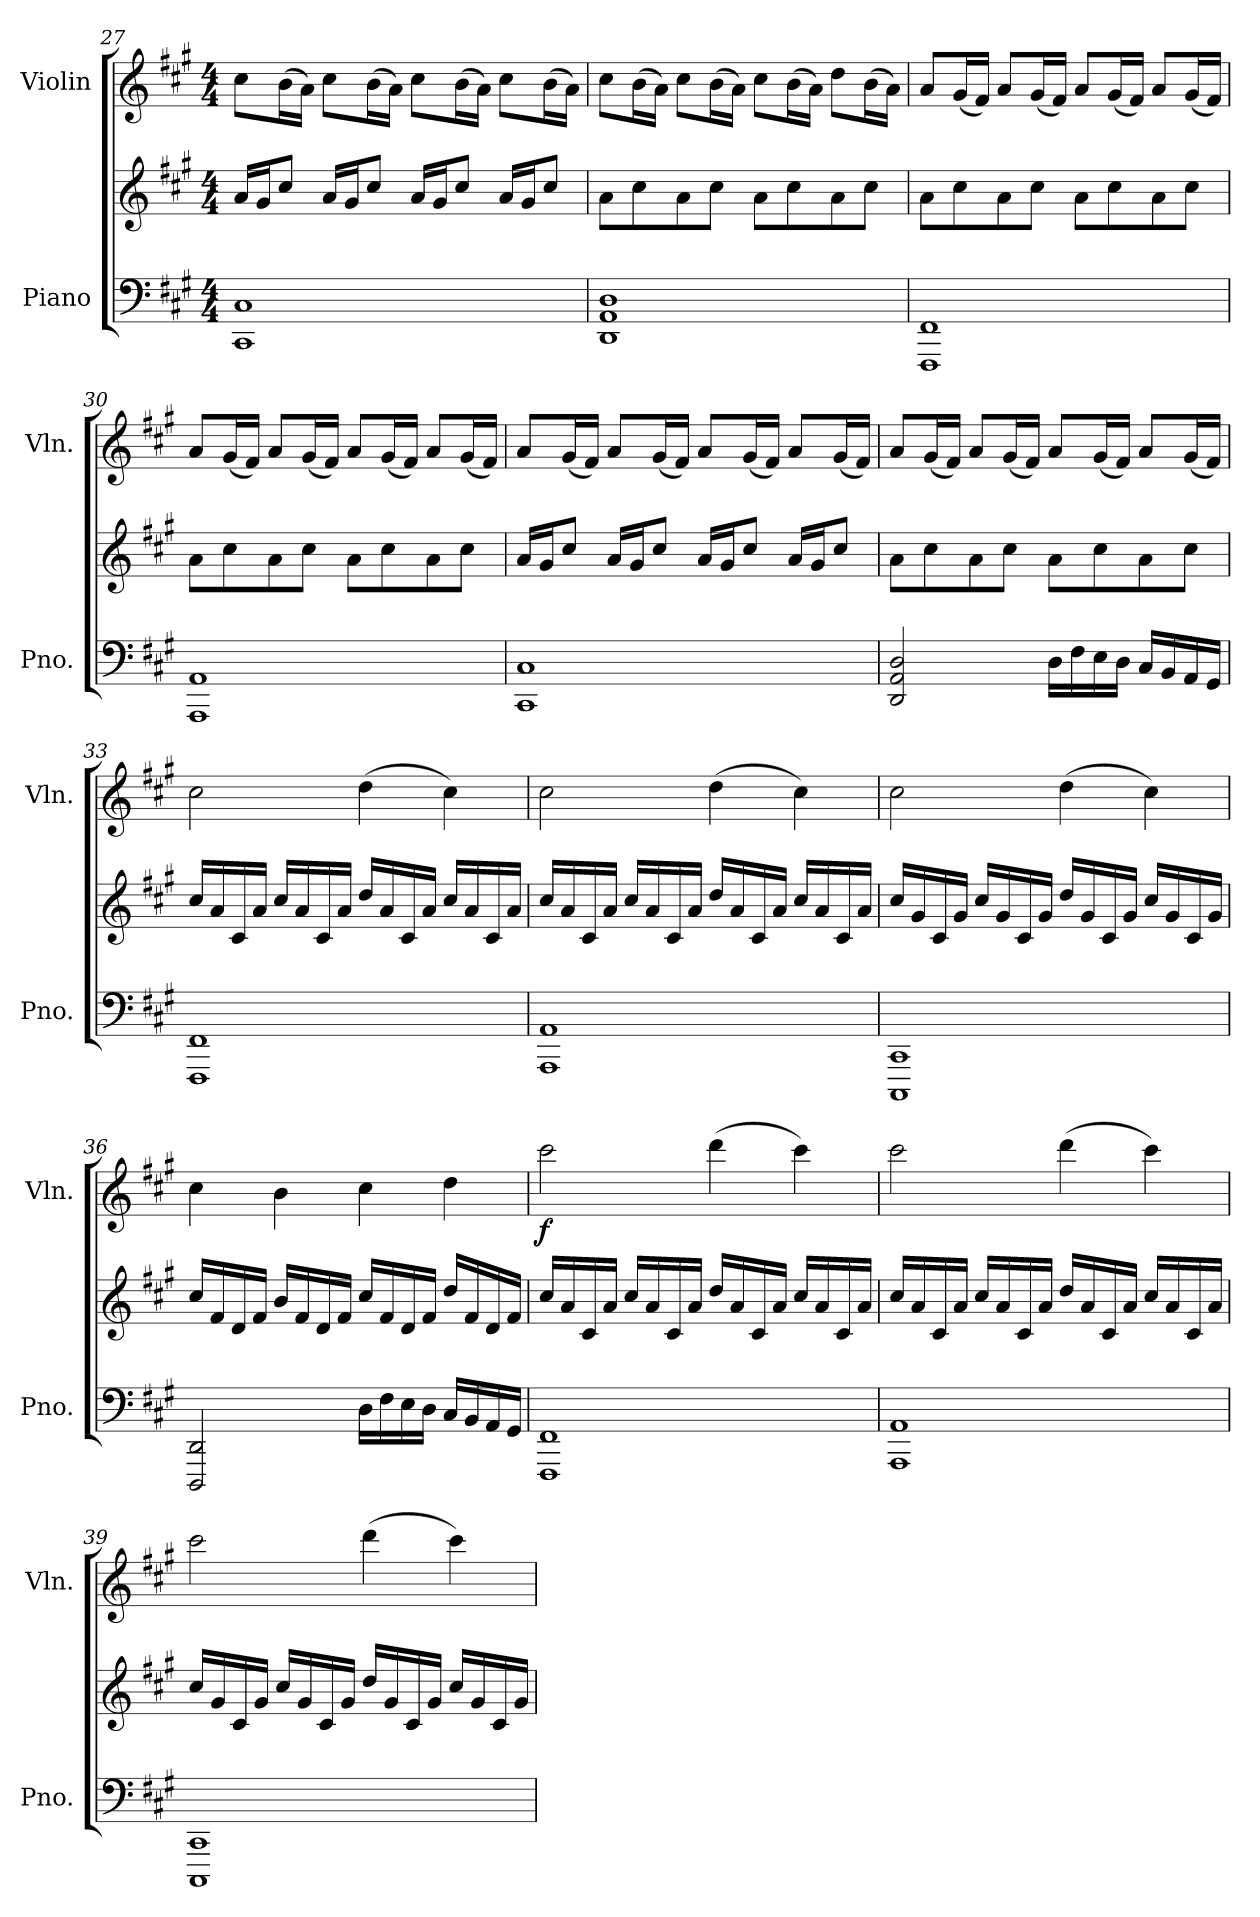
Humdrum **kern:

**kern	**kern	**kern	**dynam
*part2	*part2	*part1	*part1
*staff3	*staff2	*staff1	*staff1
*I"Piano	*	*I"Violin	*
*I'Pno.	*	*I'Vln.	*
*clefF4	*clefG2	*clefG2	*
*k[f#c#g#]	*k[f#c#g#]	*k[f#c#g#]	*
*M4/4	*M4/4	*M4/4	*
=27	=27	=27	=27
1CC# 1C#	16a/LL	8cc#\L	.
.	16g#/J	.	.
.	8cc#/J	(16b\L	.
.	.	16a\JJ)	.
.	16a/LL	8cc#\L	.
.	16g#/J	.	.
.	8cc#/J	(16b\L	.
.	.	16a\JJ)	.
.	16a/LL	8cc#\L	.
.	16g#/J	.	.
.	8cc#/J	(16b\L	.
.	.	16a\JJ)	.
.	16a/LL	8cc#\L	.
.	16g#/J	.	.
.	8cc#/J	(16b\L	.
.	.	16a\JJ)	.
!!LO:LB:g=z
=28	=28	=28	=28
1DD 1AA 1D	8a\L	8cc#\L	.
.	8cc#\	(16b\L	.
.	.	16a\JJ)	.
.	8a\	8cc#\L	.
.	8cc#\J	(16b\L	.
.	.	16a\JJ)	.
.	8a\L	8cc#\L	.
.	8cc#\	(16b\L	.
.	.	16a\JJ)	.
.	8a\	8dd\L	.
.	8cc#\J	(16b\L	.
.	.	16a\JJ)	.
=29	=29	=29	=29
1FFF# 1FF#	8a\L	8a/L	.
.	8cc#\	(16g#/L	.
.	.	16f#/JJ)	.
.	8a\	8a/L	.
.	8cc#\J	(16g#/L	.
.	.	16f#/JJ)	.
.	8a\L	8a/L	.
.	8cc#\	(16g#/L	.
.	.	16f#/JJ)	.
.	8a\	8a/L	.
.	8cc#\J	(16g#/L	.
.	.	16f#/JJ)	.
=30	=30	=30	=30
1AAA 1AA	8a\L	8a/L	.
.	8cc#\	(16g#/L	.
.	.	16f#/JJ)	.
.	8a\	8a/L	.
.	8cc#\J	(16g#/L	.
.	.	16f#/JJ)	.
.	8a\L	8a/L	.
.	8cc#\	(16g#/L	.
.	.	16f#/JJ)	.
.	8a\	8a/L	.
.	8cc#\J	(16g#/L	.
.	.	16f#/JJ)	.
!!LO:LB:g=z
=31	=31	=31	=31
1CC# 1C#	16a/LL	8a/L	.
.	16g#/J	.	.
.	8cc#/J	(16g#/L	.
.	.	16f#/JJ)	.
.	16a/LL	8a/L	.
.	16g#/J	.	.
.	8cc#/J	(16g#/L	.
.	.	16f#/JJ)	.
.	16a/LL	8a/L	.
.	16g#/J	.	.
.	8cc#/J	(16g#/L	.
.	.	16f#/JJ)	.
.	16a/LL	8a/L	.
.	16g#/J	.	.
.	8cc#/J	(16g#/L	.
.	.	16f#/JJ)	.
=32	=32	=32	=32
2DD/ 2AA/ 2D/	8a\L	8a/L	.
.	8cc#\	(16g#/L	.
.	.	16f#/JJ)	.
.	8a\	8a/L	.
.	8cc#\J	(16g#/L	.
.	.	16f#/JJ)	.
16D\LL	8a\L	8a/L	.
16F#\	.	.	.
16E\	8cc#\	(16g#/L	.
16D\JJ	.	16f#/JJ)	.
16C#/LL	8a\	8a/L	.
16BB/	.	.	.
16AA/	8cc#\J	(16g#/L	.
16GG#/JJ	.	16f#/JJ)	.
!!LO:LB:g=z
=33	=33	=33	=33
1FFF# 1FF#	16cc#/LL	2cc#\	.
.	16a/	.	.
.	16c#/	.	.
.	16a/JJ	.	.
.	16cc#/LL	.	.
.	16a/	.	.
.	16c#/	.	.
.	16a/JJ	.	.
.	16dd/LL	(4dd\	.
.	16a/	.	.
.	16c#/	.	.
.	16a/JJ	.	.
.	16cc#/LL	4cc#\)	.
.	16a/	.	.
.	16c#/	.	.
.	16a/JJ	.	.
=34	=34	=34	=34
1AAA 1AA	16cc#/LL	2cc#\	.
.	16a/	.	.
.	16c#/	.	.
.	16a/JJ	.	.
.	16cc#/LL	.	.
.	16a/	.	.
.	16c#/	.	.
.	16a/JJ	.	.
.	16dd/LL	(4dd\	.
.	16a/	.	.
.	16c#/	.	.
.	16a/JJ	.	.
.	16cc#/LL	4cc#\)	.
.	16a/	.	.
.	16c#/	.	.
.	16a/JJ	.	.
!!LO:PB:g=z
=35	=35	=35	=35
1CCC# 1CC#	16cc#/LL	2cc#\	.
.	16g#/	.	.
.	16c#/	.	.
.	16g#/JJ	.	.
.	16cc#/LL	.	.
.	16g#/	.	.
.	16c#/	.	.
.	16g#/JJ	.	.
.	16dd/LL	(4dd\	.
.	16g#/	.	.
.	16c#/	.	.
.	16g#/JJ	.	.
.	16cc#/LL	4cc#\)	.
.	16g#/	.	.
.	16c#/	.	.
.	16g#/JJ	.	.
=36	=36	=36	=36
2DDD/ 2DD/	16cc#/LL	4cc#\	.
.	16f#/	.	.
.	16d/	.	.
.	16f#/JJ	.	.
.	16b/LL	4b\	.
.	16f#/	.	.
.	16d/	.	.
.	16f#/JJ	.	.
16D\LL	16cc#/LL	4cc#\	.
16F#\	16f#/	.	.
16E\	16d/	.	.
16D\JJ	16f#/JJ	.	.
16C#/LL	16dd/LL	4dd\	.
16BB/	16f#/	.	.
16AA/	16d/	.	.
16GG#/JJ	16f#/JJ	.	.
!!LO:LB:g=z
=37	=37	=37	=37
!	!	!	!LO:DY:b
1FFF# 1FF#	16cc#/LL	2ccc#\	f
.	16a/	.	.
.	16c#/	.	.
.	16a/JJ	.	.
.	16cc#/LL	.	.
.	16a/	.	.
.	16c#/	.	.
.	16a/JJ	.	.
.	16dd/LL	(4ddd\	.
.	16a/	.	.
.	16c#/	.	.
.	16a/JJ	.	.
.	16cc#/LL	4ccc#\)	.
.	16a/	.	.
.	16c#/	.	.
.	16a/JJ	.	.
=38	=38	=38	=38
1AAA 1AA	16cc#/LL	2ccc#\	.
.	16a/	.	.
.	16c#/	.	.
.	16a/JJ	.	.
.	16cc#/LL	.	.
.	16a/	.	.
.	16c#/	.	.
.	16a/JJ	.	.
.	16dd/LL	(4ddd\	.
.	16a/	.	.
.	16c#/	.	.
.	16a/JJ	.	.
.	16cc#/LL	4ccc#\)	.
.	16a/	.	.
.	16c#/	.	.
.	16a/JJ	.	.
!!LO:LB:g=z
=39	=39	=39	=39
1CCC# 1CC#	16cc#/LL	2ccc#\	.
.	16g#/	.	.
.	16c#/	.	.
.	16g#/JJ	.	.
.	16cc#/LL	.	.
.	16g#/	.	.
.	16c#/	.	.
.	16g#/JJ	.	.
.	16dd/LL	(4ddd\	.
.	16g#/	.	.
.	16c#/	.	.
.	16g#/JJ	.	.
.	16cc#/LL	4ccc#\)	.
.	16g#/	.	.
.	16c#/	.	.
.	16g#/JJ	.	.
=	=	=	=
*-	*-	*-	*-
